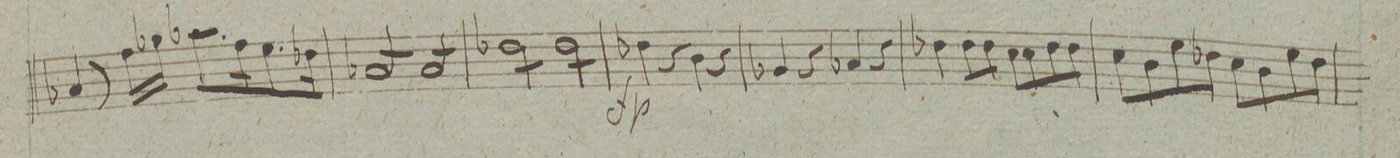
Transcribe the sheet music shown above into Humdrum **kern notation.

**kern	**dynam
*I"Viola	*
*clefC3	*
*k[]	*
*met(c|)	*
*M2/2	*
4B-X/	.
8r	.
16g\LL	.
16a-X\JJ	.
8.b-X\L	.
16g\K	.
8.f\	.
16e-X\Jk	.
=59	=59
8B-X/L	.
8B-/	.
8B-/	.
8B-/J	.
8B-/L	.
8B-/	.
8B-/	.
8B-/J	.
=60	=60
8e-X\L	.
8e-\	.
8e-\	.
8e-\J	.
8e-\L	.
8e-\	.
8e-\	.
8e-\J	.
*Xtremolo	*
=61	=61
4e-X\	fp
4r	.
4c\	.
4r	.
=62	=62
4A-X/	.
4r	.
4B-X/	.
4r	.
=63	=63
4e-X\	.
8e-\L	.
8e-\J	.
8d\L	.
8d\	.
8e-\	.
8e-\J	.
=64	=64
8d\L	.
8c\	.
8f\	.
8e-X\J	.
8d\L	.
8c\	.
8f\	.
8e-\J	.
=65	=65
*-	*-
